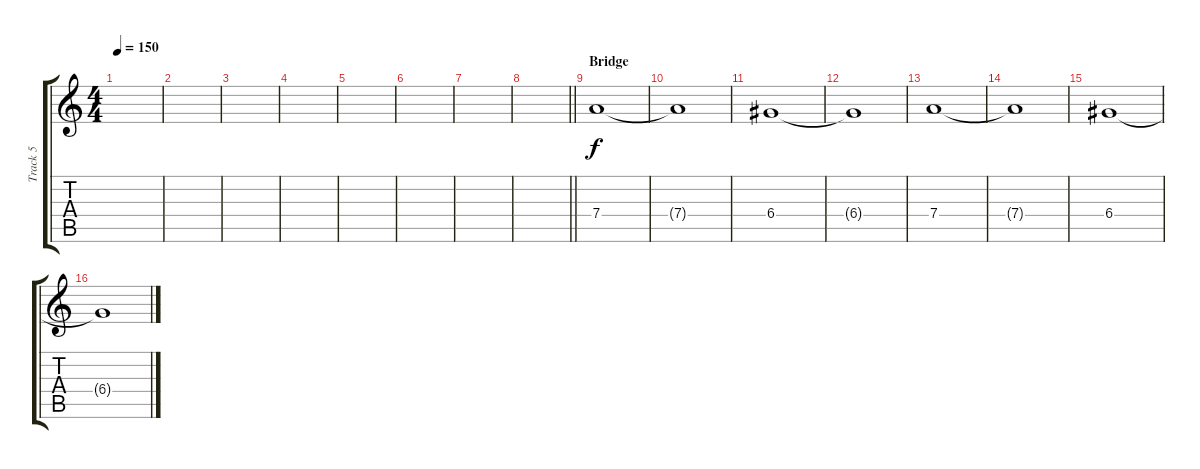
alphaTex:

\track ("Track 5" "Track 5") {instrument electricguitarjazz}
\staff {score tabs}
\tuning (E4 B3 G3 D3 A2 E2) {hide}
\ts (4 4)
\tempo 150
\clef g2
\ks c
|
|
|
|
|
|
|
\barLineRight lightlight
|
\section ("" "Bridge")
7.4.1 |
7.4{t}.1 |
6.4.1 |
6.4{t}.1 |
7.4.1 |
7.4{t}.1 |
6.4.1 |
6.4{t}.1
